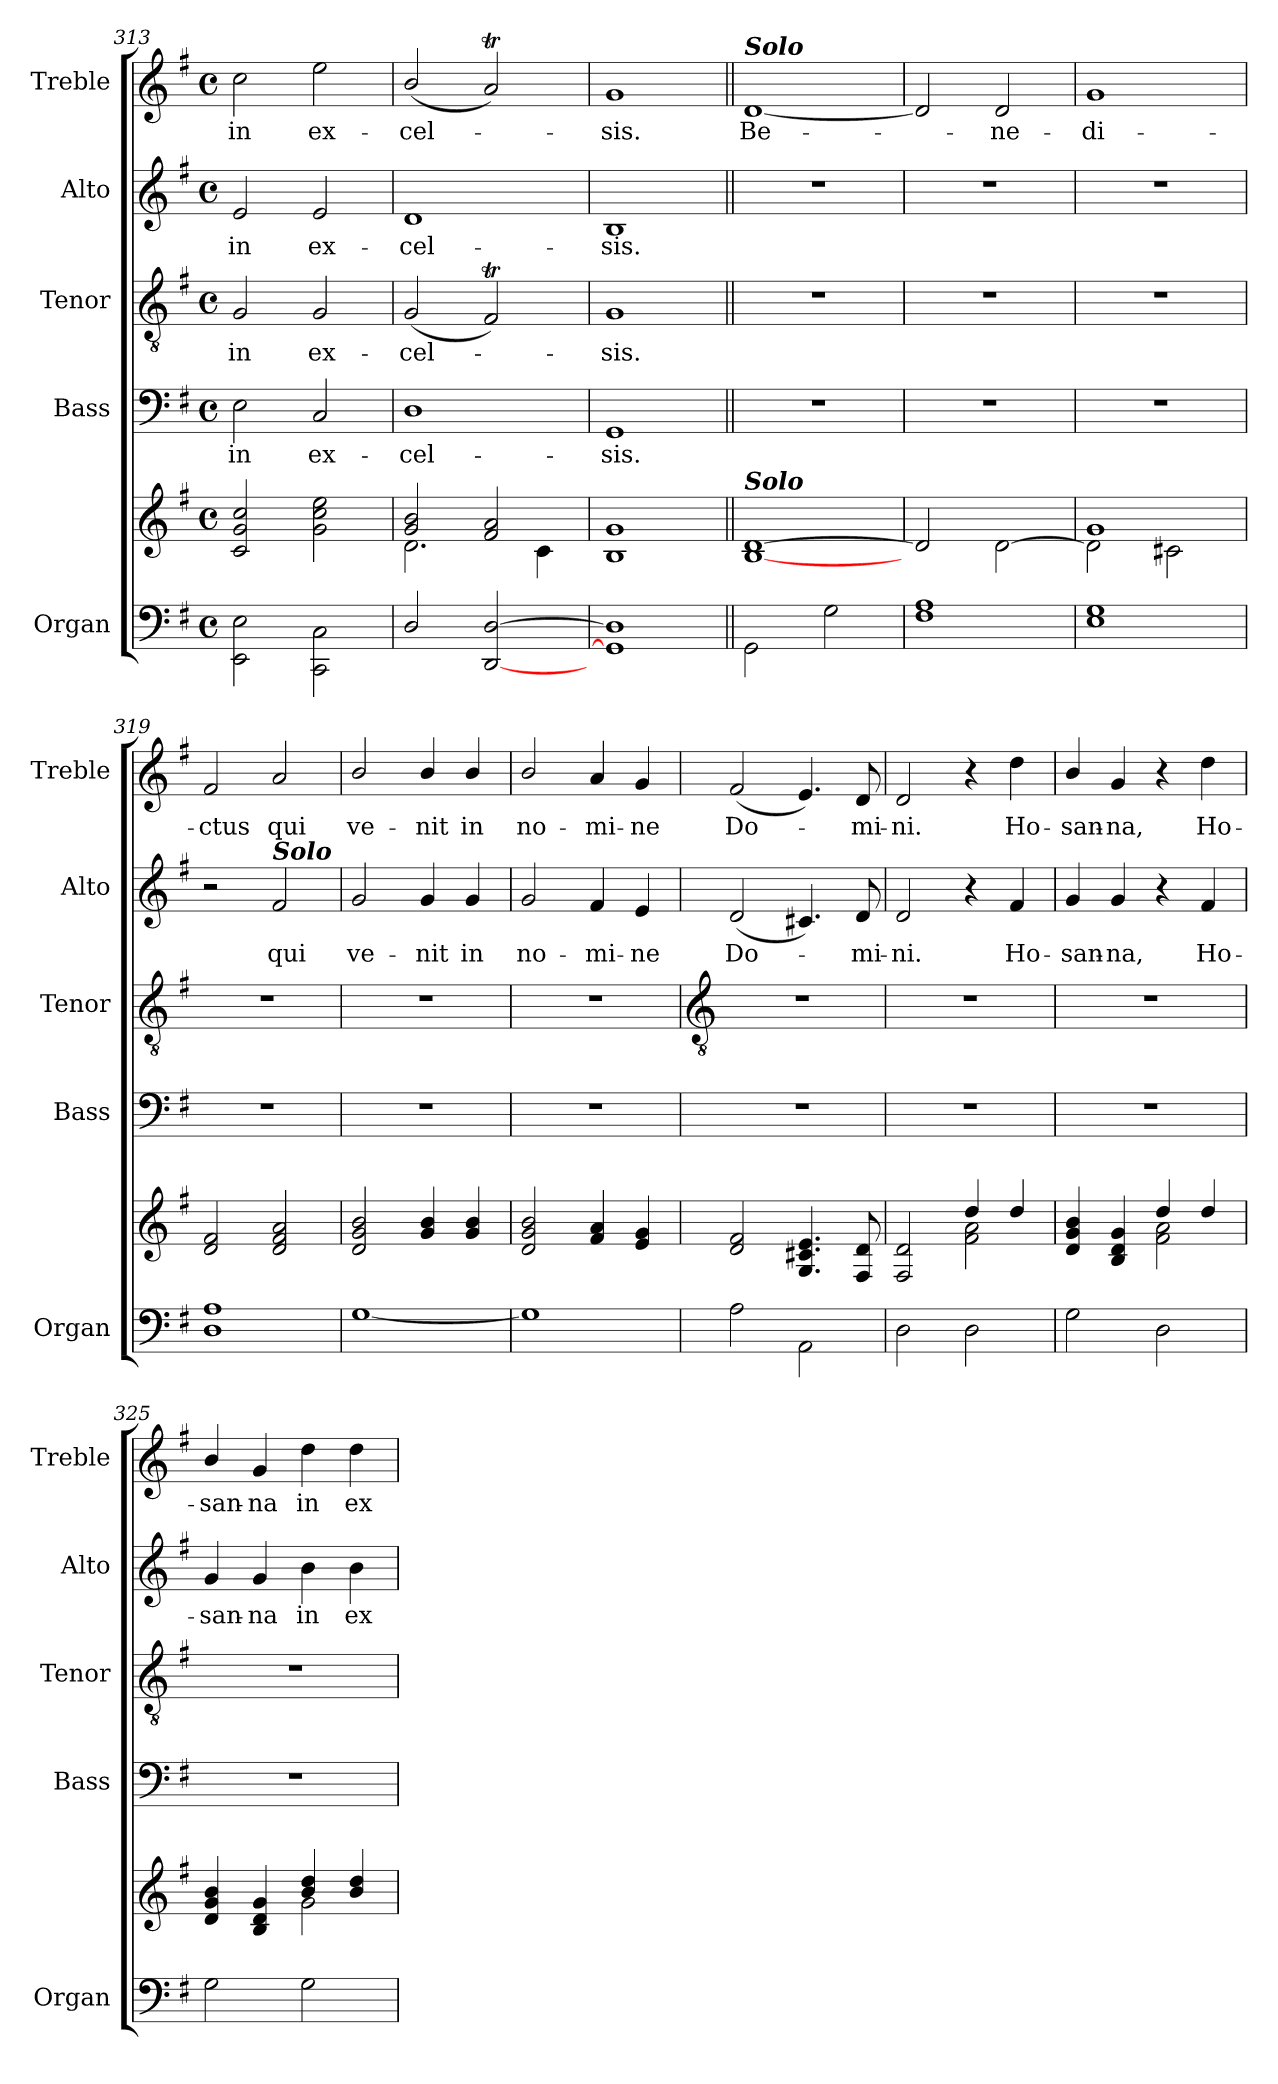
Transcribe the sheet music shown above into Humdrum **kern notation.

**kern	**kern	**kern	**text	**kern	**text	**kern	**text	**kern	**text
*part5	*part5	*part4	*part4	*part3	*part3	*part2	*part2	*part1	*part1
*staff6	*staff5	*staff4	*staff4	*staff3	*staff3	*staff2	*staff2	*staff1	*staff1
*I"Organ	*	*I"Bass	*	*I"Tenor	*	*I"Alto	*	*I"Treble	*
*I'Organ	*	*I'Bass	*	*I'Tenor	*	*I'Alto	*	*I'Treble	*
*clefF4	*clefG2	*clefF4	*	*clefGv2	*	*clefG2	*	*clefG2	*
*k[f#]	*k[f#]	*k[f#]	*	*k[f#]	*	*k[f#]	*	*k[f#]	*
*G:	*G:	*G:	*	*G:	*	*G:	*	*G:	*
*M4/4	*M4/4	*M4/4	*	*M4/4	*	*M4/4	*	*M4/4	*
*met(c)	*met(c)	*met(c)	*	*met(c)	*	*met(c)	*	*met(c)	*
=313	=313	=313	=313	=313	=313	=313	=313	=313	=313
*^	*	*	*	*	*	*	*	*	*
!	!	!	!	!LO:LY:b	!	!LO:LY:b	!	!LO:LY:b	!	!LO:LY:b
1ryy	2EE 2E	2c 2g 2cc	2E	in	2G	in	2e	in	2cc	in
!	!	!	!	!LO:LY:b	!	!LO:LY:b	!	!LO:LY:b	!	!LO:LY:b
.	2CC 2C	2g 2cc 2ee	2C	ex-	2G	ex-	2e	ex-	2ee	ex-
=314	=314	=314	=314	=314	=314	=314	=314	=314	=314	=314
*	*	*^	*	*	*	*	*	*	*	*
!	!	!	!	!	!LO:LY:b	!	!LO:LY:b	!	!LO:LY:b	!	!LO:LY:b
*v	*v	*	*	*	*	*	*	*	*	*	*
2D/	2g 2b	2.d\	1D	-cel-	(<2G	-cel-	1d	-cel-	(<2b/	-cel-
[2DD [2D	2f# 2a	.	.	.	2F#t)	.	.	.	2aT)	.
.	.	4c\	.	.	.	.	.	.	.	.
=315	=315	=315	=315	=315	=315	=315	=315	=315	=315	=315
*^	*	*	*	*	*	*	*	*	*	*
!	!	!	!	!	!LO:LY:b	!	!LO:LY:b	!	!LO:LY:b	!	!LO:LY:b
*	*	*v	*v	*	*	*	*	*	*	*	*
1ryy	1GG] 1D]	1B 1g	1GG	-sis.	1G	sis.	1B	-sis.	1g	sis.
=316||	=316||	=316||	=316||	=316||	=316||	=316||	=316||	=316||	=316||	=316||
!	!	!	!	!	!	!	!	!	!LO:TX:a:Bi:t=Solo	!
!	!	!LO:TX:a:Bi:t=Solo	!	!	!	!	!	!	!	!
!	!	!	!	!	!	!	!	!	!	!LO:LY:b
1ryy	2GG	[1B [1d	1r	.	1r	.	1r	.	[1d	Be-
.	2G	.	.	.	.	.	.	.	.	.
=317	=317	=317	=317	=317	=317	=317	=317	=317	=317	=317
*	*	*^	*	*	*	*	*	*	*	*
2ryy	1F# 1A	2d]	2ryy	1r	.	1r	.	1r	.	2d]	.
!	!	!	!	!	!	!	!	!	!	!	!LO:LY:b
2ryy	.	2ryy	[2d\	.	.	.	.	.	.	2d	ne-
*v	*v	*	*	*	*	*	*	*	*	*	*
=318	=318	=318	=318	=318	=318	=318	=318	=318	=318	=318
!	!	!	!	!	!	!	!	!	!	!LO:LY:b
1E 1G	1g	2d\]	1r	.	1r	.	1r	.	1g	-di-
.	.	2c#X\	.	.	.	.	.	.	.	.
=319	=319	=319	=319	=319	=319	=319	=319	=319	=319	=319
*^	*	*	*	*	*	*	*	*	*	*
!	!	!	!	!	!	!	!	!	!	!	!LO:LY:b
*	*	*v	*v	*	*	*	*	*	*	*	*
1ryy	1D 1A	2d 2f#	1r	.	1r	.	2r	.	2f#	-ctus
!	!	!	!	!	!	!	!LO:TX:a:Bi:t=Solo	!	!	!
!	!	!	!	!	!	!	!	!LO:LY:b	!	!LO:LY:b
.	.	2d 2f# 2a	.	.	.	.	2f#	qui	2a	qui
=320	=320	=320	=320	=320	=320	=320	=320	=320	=320	=320
!	!	!	!	!	!	!	!	!LO:LY:b	!	!LO:LY:b
1ryy	[1G	2d/ 2g/ 2b/	1r	.	1r	.	2g	ve-	2b/	ve-
!	!	!	!	!	!	!	!	!LO:LY:b	!	!LO:LY:b
.	.	4g/ 4b/	.	.	.	.	4g	-nit	4b/	-nit
!	!	!	!	!	!	!	!	!LO:LY:b	!	!LO:LY:b
.	.	4g/ 4b/	.	.	.	.	4g	in	4b/	in
=321	=321	=321	=321	=321	=321	=321	=321	=321	=321	=321
!	!	!	!	!	!	!	!	!LO:LY:b	!	!LO:LY:b
1ryy	1G]	2d/ 2g/ 2b/	1r	.	1r	.	2g	no-	2b/	no-
!	!	!	!	!	!	!	!	!LO:LY:b	!	!LO:LY:b
.	.	4f# 4a	.	.	.	.	4f#	-mi-	4a	-mi-
!	!	!	!	!	!	!	!	!LO:LY:b	!	!LO:LY:b
.	.	4e 4g	.	.	.	.	4e	-ne	4g	-ne
!!LO:LB:g=z
=322	=322	=322	=322	=322	=322	=322	=322	=322	=322	=322
*	*	*	*	*	*clefGv2	*	*	*	*	*
!	!	!	!	!	!	!	!	!LO:LY:b	!	!LO:LY:b
1ryy	2A	2d 2f#	1r	.	1r	.	(<2d	Do-	(<2f#	Do-
.	2AA	4.G 4.c#X 4.e	.	.	.	.	4.c#X)	.	4.e)	.
!	!	!	!	!	!	!	!	!LO:LY:b	!	!LO:LY:b
.	.	8F# 8d	.	.	.	.	8d	mi-	8d	mi-
=323	=323	=323	=323	=323	=323	=323	=323	=323	=323	=323
*	*	*^	*	*	*	*	*	*	*	*
!	!	!	!	!	!	!	!	!	!LO:LY:b	!	!LO:LY:b
2ryy	2D	2F# 2d	2ryy	1r	.	1r	.	2d	-ni.	2d	-ni.
2ryy	2D	4dd/	2f#\ 2a\	.	.	.	.	4r	.	4r	.
!	!	!	!	!	!	!	!	!	!LO:LY:b	!	!LO:LY:b
.	.	4dd/	.	.	.	.	.	4f#	Ho-	4dd	Ho-
=324	=324	=324	=324	=324	=324	=324	=324	=324	=324	=324	=324
!	!	!	!	!	!	!	!	!	!LO:LY:b	!	!LO:LY:b
2ryy	2G	4d/ 4g/ 4b/	2ryy	1r	.	1r	.	4g	-san-	4b/	-san-
!	!	!	!	!	!	!	!	!	!LO:LY:b	!	!LO:LY:b
.	.	4B 4d 4g	.	.	.	.	.	4g	-na,	4g	-na,
2ryy	2D	4dd/	2f#\ 2a\	.	.	.	.	4r	.	4r	.
!	!	!	!	!	!	!	!	!	!LO:LY:b	!	!LO:LY:b
.	.	4dd/	.	.	.	.	.	4f#	Ho-	4dd	Ho-
=325	=325	=325	=325	=325	=325	=325	=325	=325	=325	=325	=325
!	!	!	!	!	!	!	!	!	!LO:LY:b	!	!LO:LY:b
2ryy	2G	4d/ 4g/ 4b/	2ryy	1r	.	1r	.	4g	-san-	4b/	-san-
!	!	!	!	!	!	!	!	!	!LO:LY:b	!	!LO:LY:b
.	.	4B 4d 4g	.	.	.	.	.	4g	-na	4g	-na
!	!	!	!	!	!	!	!	!	!LO:LY:b	!	!LO:LY:b
2ryy	2G	4b/ 4dd/	2g\	.	.	.	.	4b	in	4dd	in
!	!	!	!	!	!	!	!	!	!LO:LY:b	!	!LO:LY:b
.	.	4b/ 4dd/	.	.	.	.	.	4b	ex-	4dd	ex-
*v	*v	*	*	*	*	*	*	*	*	*	*
*	*v	*v	*	*	*	*	*	*	*	*
=	=	=	=	=	=	=	=	=	=
*-	*-	*-	*-	*-	*-	*-	*-	*-	*-
